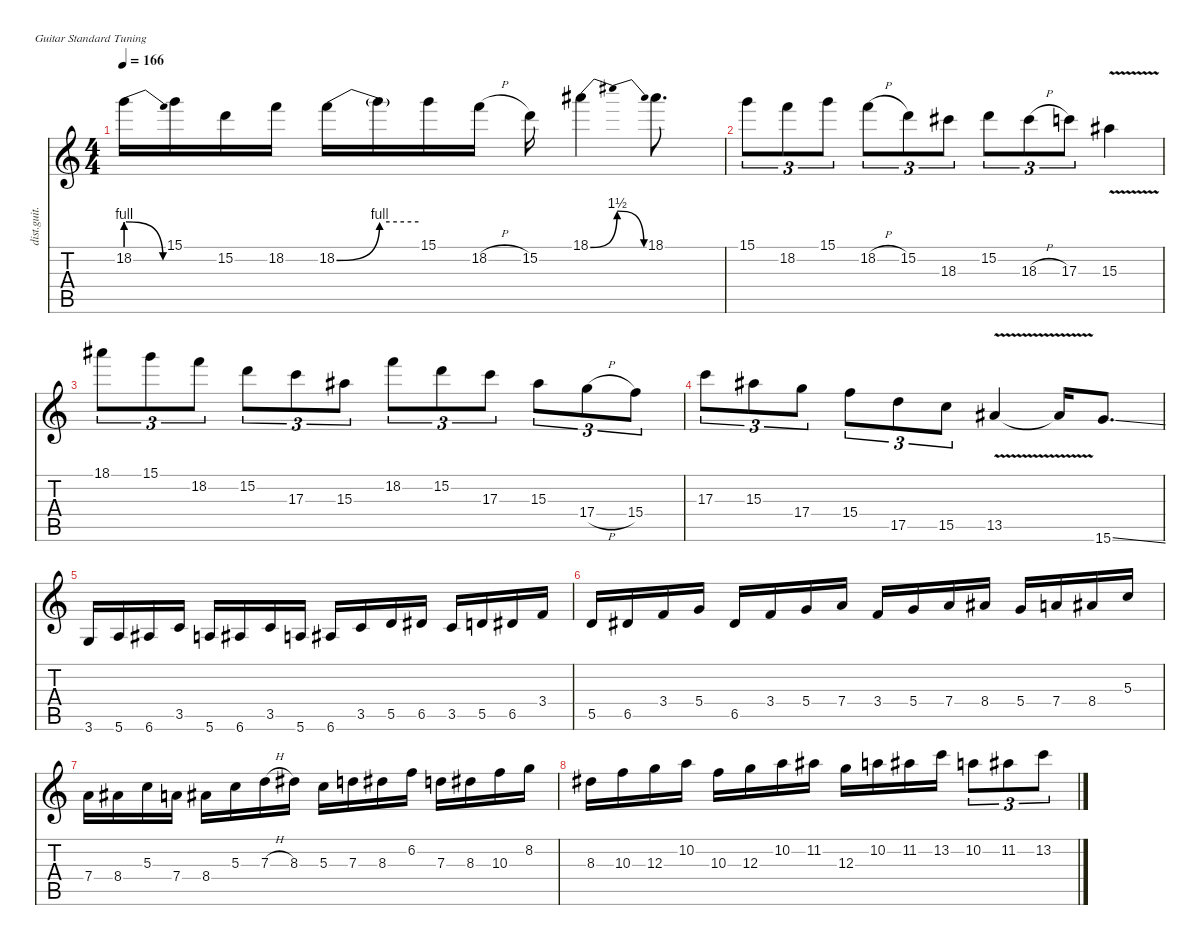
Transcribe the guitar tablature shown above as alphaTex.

\defaultSystemsLayout 4
\hideDynamics
\bracketExtendMode nobrackets
\otherSystemsTrackNameOrientation horizontal
\track ("Guitar 1 " "dist.guit.") {instrument distortionguitar}
\staff {score tabs}
\tuning (E4 B3 G3 D3 A2 E2)
\ts (4 4)
\tempo 166
\clef g2
\ks c
18.2{be (release 0 4 60 0) t}.16{dy f beam Down} 15.1.16{dy fff beam Down} 15.2.16{beam Down} 18.2.16{beam Down} 18.2{be (bend 0 0 60 4)}.16{beam Down} 18.2{be (hold 0 4 60 4) t}.16{dy f beam Down} 15.1.16{dy fff beam Down} 18.2{h}.16{beam Down} 15.2.16{beam Down} 18.1{be (bendrelease 0 0 15 6 30 6 45 0) acc #}.4{beam Down} 18.1{acc #}.8{d beam Down} |
15.1.8{tu (3 2) beam Down} 18.2.8{tu (3 2) beam Down} 15.1.8{tu (3 2) beam Down} 18.2{h}.8{tu (3 2) beam Down} 15.2.8{tu (3 2) beam Down} 18.3{acc #}.8{tu (3 2) beam Down} 15.2.8{tu (3 2) beam Down} 18.3{h acc #}.8{tu (3 2) beam Down} 17.3.8{tu (3 2) beam Down} 15.3{v acc #}.4{beam Down} |
18.1{acc #}.8{tu (3 2) beam Down} 15.1.8{tu (3 2) beam Down} 18.2.8{tu (3 2) beam Down} 15.2.8{tu (3 2) beam Down} 17.3.8{tu (3 2) beam Down} 15.3{acc #}.8{tu (3 2) beam Down} 18.2.8{tu (3 2) beam Down} 15.2.8{tu (3 2) beam Down} 17.3.8{tu (3 2) beam Down} 15.3{acc #}.8{tu (3 2) beam Down} 17.4{h}.8{tu (3 2) beam Down} 15.4.8{tu (3 2) beam Down} |
17.3.8{tu (3 2) beam Down} 15.3{acc #}.8{tu (3 2) beam Down} 17.4.8{tu (3 2) beam Down} 15.4.8{tu (3 2) beam Down} 17.5.8{tu (3 2) beam Down} 15.5.8{tu (3 2) beam Down} 13.5{v acc #}.4{beam Up} 13.5{v t acc #}.16{dy f beam Up} 15.6{ss}.8{d dy fff beam Up} |
3.6.16{beam Up} 5.6.16{beam Up} 6.6{acc #}.16{beam Up} 3.5.16{beam Up} 5.6.16{beam Up} 6.6{acc #}.16{beam Up} 3.5.16{beam Up} 5.6.16{beam Up} 6.6{acc #}.16{beam Up} 3.5.16{beam Up} 5.5.16{beam Up} 6.5{acc #}.16{beam Up} 3.5.16{beam Up} 5.5.16{beam Up} 6.5{acc #}.16{beam Up} 3.4.16{beam Up} |
5.5.16{beam Up} 6.5{acc #}.16{beam Up} 3.4.16{beam Up} 5.4.16{beam Up} 6.5{acc #}.16{beam Up} 3.4.16{beam Up} 5.4.16{beam Up} 7.4.16{beam Up} 3.4.16{beam Up} 5.4.16{beam Up} 7.4.16{beam Up} 8.4{acc #}.16{beam Up} 5.4.16{beam Up} 7.4.16{beam Up} 8.4{acc #}.16{beam Up} 5.3.16{beam Up} |
7.4.16{beam Down} 8.4{acc #}.16{beam Down} 5.3.16{beam Down} 7.4.16{beam Down} 8.4{acc #}.16{beam Down} 5.3.16{beam Down} 7.3{h}.16{beam Down} 8.3{acc #}.16{beam Down} 5.3.16{beam Down} 7.3.16{beam Down} 8.3{acc #}.16{beam Down} 6.2.16{beam Down} 7.3.16{beam Down} 8.3{acc #}.16{beam Down} 10.3.16{beam Down} 8.2.16{beam Down} |
8.3{acc #}.16{beam Down} 10.3.16{beam Down} 12.3.16{beam Down} 10.2.16{beam Down} 10.3.16{beam Down} 12.3.16{beam Down} 10.2.16{beam Down} 11.2{acc #}.16{beam Down} 12.3.16{beam Down} 10.2.16{beam Down} 11.2{acc #}.16{beam Down} 13.2.16{beam Down} 10.2.8{tu (3 2) beam Down} 11.2{acc #}.8{tu (3 2) beam Down} 13.2.8{tu (3 2) beam Down}
